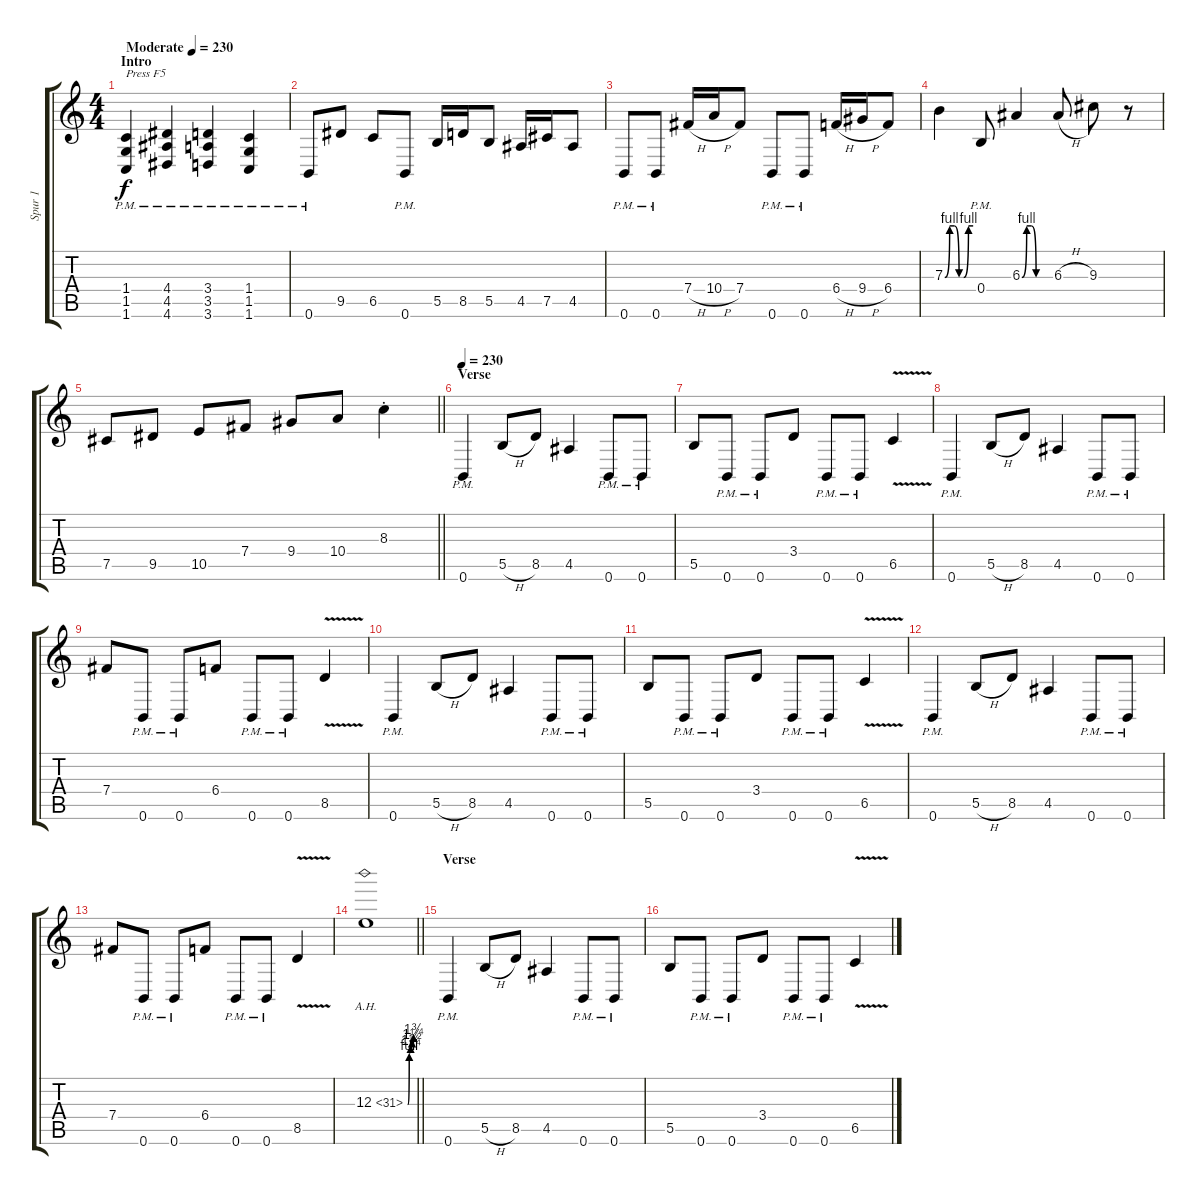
\track ("Spur 1" "Spur 1") {instrument distortionguitar}
\staff {score tabs}
\tuning (Db4 Ab3 E3 B2 Gb2 B1) {hide}
\ts (4 4)
\section ("" "Intro")
\tempo (230 "Moderate")
\clef g2
\ks c
(1.4{pm} 1.5{pm} 1.6{pm}).4{txt "Press F5" dy f instrument distortionguitar} (4.4{pm} 4.5{pm} 4.6{pm}).4 (3.4{pm} 3.5{pm} 3.6{pm}).4 (1.4{pm} 1.5{pm} 1.6{pm}).4 |
0.6{pm}.8 9.5.8 6.5.8 0.6{pm}.8 5.5.16 8.5.16 5.5.8 4.5.16 7.5.16 4.5.8 |
0.6{pm}.8 0.6{pm}.8 7.4{h}.16 10.4{h}.16 7.4.8 0.6{pm}.8 0.6{pm}.8 6.4{h}.16 9.4{h}.16 6.4.8 |
7.3{be (custom 0 0 10 4 20 4 30 0 40 0 50 4 60 4)}.4 0.4{pm}.8 6.3{be (custom 0 0 10 4 20 4 30 0 60 0)}.4 6.3{h}.8 9.3.8 r.8 |
\barLineRight lightlight
7.5.8 9.5.8 10.5.8 7.4.8 9.4.8 10.4.8 8.3{st}.4 |
\section ("" "Verse")
\tempo 230
0.6{pm}.4 5.5{h}.8 8.5.8 4.5.4 0.6{pm}.8 0.6{pm}.8 |
5.5.8 0.6{pm}.8 0.6{pm}.8 3.4.8 0.6{pm}.8 0.6{pm}.8 6.5{v}.4 |
0.6{pm}.4 5.5{h}.8 8.5.8 4.5.4 0.6{pm}.8 0.6{pm}.8 |
7.4.8 0.6{pm}.8 0.6{pm}.8 6.4.8 0.6{pm}.8 0.6{pm}.8 8.5{v}.4 |
0.6{pm}.4 5.5{h}.8 8.5.8 4.5.4 0.6{pm}.8 0.6{pm}.8 |
5.5.8 0.6{pm}.8 0.6{pm}.8 3.4.8 0.6{pm}.8 0.6{pm}.8 6.5{v}.4 |
0.6{pm}.4 5.5{h}.8 8.5.8 4.5.4 0.6{pm}.8 0.6{pm}.8 |
7.4.8 0.6{pm}.8 0.6{pm}.8 6.4.8 0.6{pm}.8 0.6{pm}.8 8.5{v}.4 |
\barLineRight lightlight
12.3{be (custom 0 0 15 4 30 5 45 6 60 7) ah 19}.1 |
\section ("" "Verse")
0.6{pm}.4 5.5{h}.8 8.5.8 4.5.4 0.6{pm}.8 0.6{pm}.8 |
5.5.8 0.6{pm}.8 0.6{pm}.8 3.4.8 0.6{pm}.8 0.6{pm}.8 6.5{v}.4
